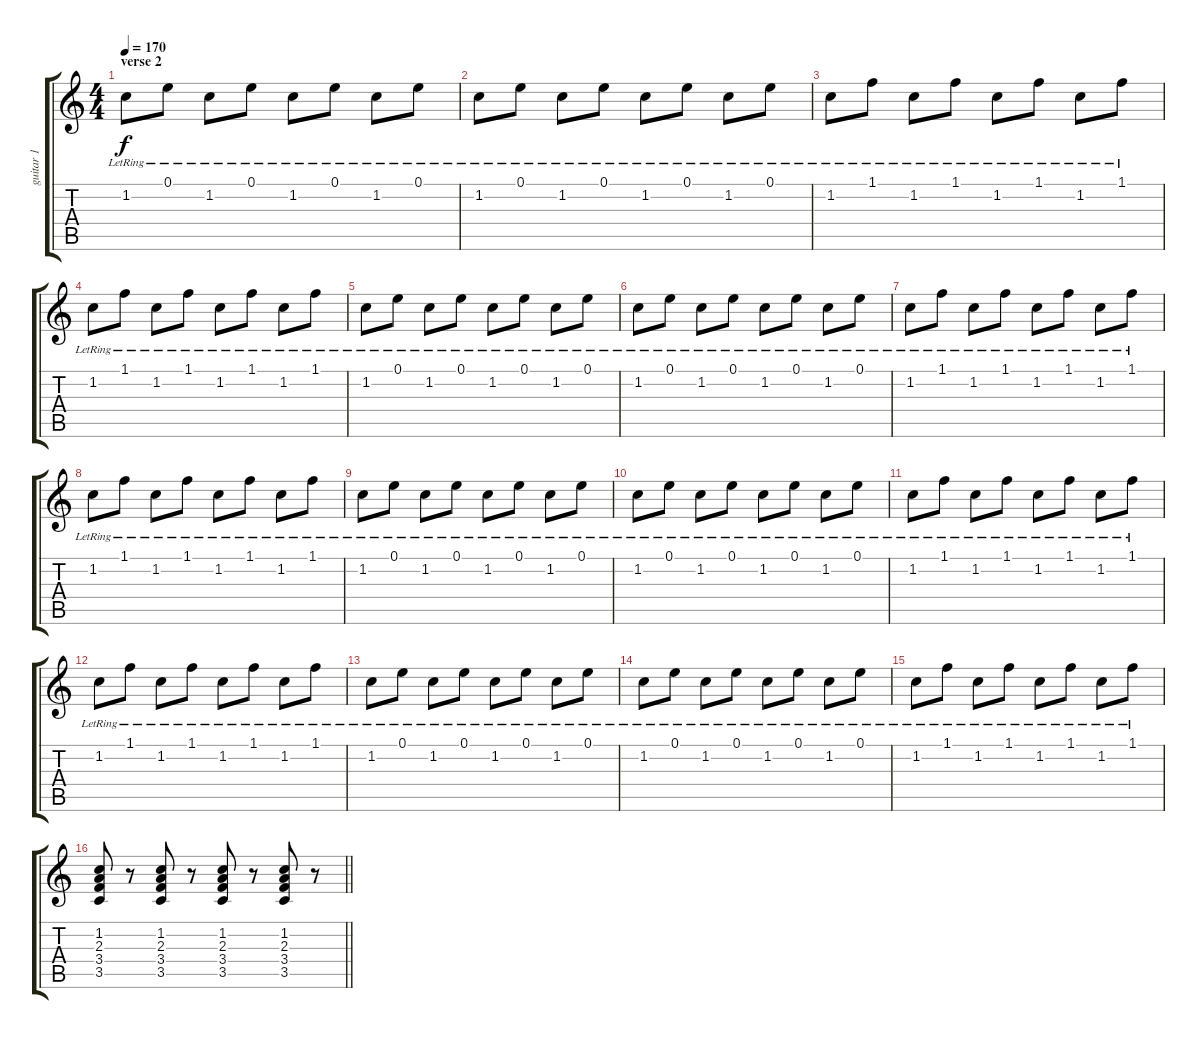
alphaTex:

\track ("guitar 1" "guitar 1") {instrument acousticguitarnylon}
\staff {score tabs}
\tuning (E4 B3 G3 D3 A2 E2) {hide}
\ts (4 4)
\section ("" "verse 2")
\tempo 170
\clef g2
\ks c
1.2{lr}.8{dy f} 0.1{lr}.8 1.2{lr}.8 0.1{lr}.8 1.2{lr}.8 0.1{lr}.8 1.2{lr}.8 0.1{lr}.8 |
1.2{lr}.8 0.1{lr}.8 1.2{lr}.8 0.1{lr}.8 1.2{lr}.8 0.1{lr}.8 1.2{lr}.8 0.1{lr}.8 |
1.2{lr}.8 1.1{lr}.8 1.2{lr}.8 1.1{lr}.8 1.2{lr}.8 1.1{lr}.8 1.2{lr}.8 1.1{lr}.8 |
1.2{lr}.8 1.1{lr}.8 1.2{lr}.8 1.1{lr}.8 1.2{lr}.8 1.1{lr}.8 1.2{lr}.8 1.1{lr}.8 |
1.2{lr}.8 0.1{lr}.8 1.2{lr}.8 0.1{lr}.8 1.2{lr}.8 0.1{lr}.8 1.2{lr}.8 0.1{lr}.8 |
1.2{lr}.8 0.1{lr}.8 1.2{lr}.8 0.1{lr}.8 1.2{lr}.8 0.1{lr}.8 1.2{lr}.8 0.1{lr}.8 |
1.2{lr}.8 1.1{lr}.8 1.2{lr}.8 1.1{lr}.8 1.2{lr}.8 1.1{lr}.8 1.2{lr}.8 1.1{lr}.8 |
1.2{lr}.8 1.1{lr}.8 1.2{lr}.8 1.1{lr}.8 1.2{lr}.8 1.1{lr}.8 1.2{lr}.8 1.1{lr}.8 |
1.2{lr}.8 0.1{lr}.8 1.2{lr}.8 0.1{lr}.8 1.2{lr}.8 0.1{lr}.8 1.2{lr}.8 0.1{lr}.8 |
1.2{lr}.8 0.1{lr}.8 1.2{lr}.8 0.1{lr}.8 1.2{lr}.8 0.1{lr}.8 1.2{lr}.8 0.1{lr}.8 |
1.2{lr}.8 1.1{lr}.8 1.2{lr}.8 1.1{lr}.8 1.2{lr}.8 1.1{lr}.8 1.2{lr}.8 1.1{lr}.8 |
1.2{lr}.8 1.1{lr}.8 1.2{lr}.8 1.1{lr}.8 1.2{lr}.8 1.1{lr}.8 1.2{lr}.8 1.1{lr}.8 |
1.2{lr}.8 0.1{lr}.8 1.2{lr}.8 0.1{lr}.8 1.2{lr}.8 0.1{lr}.8 1.2{lr}.8 0.1{lr}.8 |
1.2{lr}.8 0.1{lr}.8 1.2{lr}.8 0.1{lr}.8 1.2{lr}.8 0.1{lr}.8 1.2{lr}.8 0.1{lr}.8 |
1.2{lr}.8 1.1{lr}.8 1.2{lr}.8 1.1{lr}.8 1.2{lr}.8 1.1{lr}.8 1.2{lr}.8 1.1{lr}.8 |
\barLineRight lightlight
(1.2 2.3 3.4 3.5).8{volume 14 instrument electricguitarjazz} r.8 (1.2 2.3 3.4 3.5).8 r.8 (1.2 2.3 3.4 3.5).8 r.8 (1.2 2.3 3.4 3.5).8 r.8
